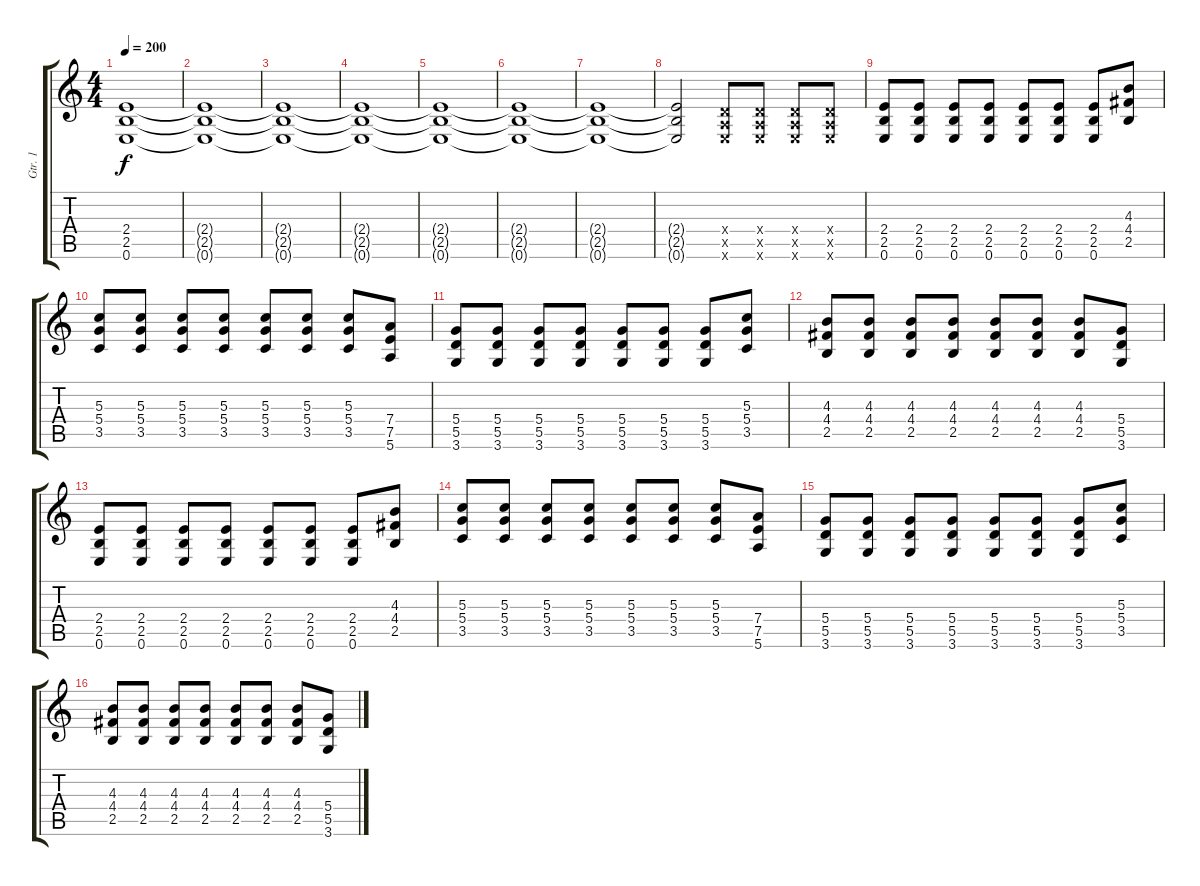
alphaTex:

\track ("Gtr. 1" "Gtr. 1") {instrument distortionguitar}
\staff {score tabs}
\tuning (E4 B3 G3 D3 A2 E2) {hide}
\ts (4 4)
\tempo 200
\clef g2
\ks c
(2.4 2.5 0.6).1{dy f} |
(2.4{t} 2.5{t} 0.6{t}).1 |
(2.4{t} 2.5{t} 0.6{t}).1 |
(2.4{t} 2.5{t} 0.6{t}).1 |
(2.4{t} 2.5{t} 0.6{t}).1 |
(2.4{t} 2.5{t} 0.6{t}).1 |
(2.4{t} 2.5{t} 0.6{t}).1 |
(2.4{t} 2.5{t} 0.6{t}).2 (0.4{x} 0.5{x} 0.6{x}).8 (0.4{x} 0.5{x} 0.6{x}).8 (0.4{x} 0.5{x} 0.6{x}).8 (0.4{x} 0.5{x} 0.6{x}).8 |
(2.4 2.5 0.6).8 (2.4 2.5 0.6).8 (2.4 2.5 0.6).8 (2.4 2.5 0.6).8 (2.4 2.5 0.6).8 (2.4 2.5 0.6).8 (2.4 2.5 0.6).8 (4.3 4.4 2.5).8 |
(5.3 5.4 3.5).8 (5.3 5.4 3.5).8 (5.3 5.4 3.5).8 (5.3 5.4 3.5).8 (5.3 5.4 3.5).8 (5.3 5.4 3.5).8 (5.3 5.4 3.5).8 (7.4 7.5 5.6).8 |
(5.4 5.5 3.6).8 (5.4 5.5 3.6).8 (5.4 5.5 3.6).8 (5.4 5.5 3.6).8 (5.4 5.5 3.6).8 (5.4 5.5 3.6).8 (5.4 5.5 3.6).8 (5.3 5.4 3.5).8 |
(4.3 4.4 2.5).8 (4.3 4.4 2.5).8 (4.3 4.4 2.5).8 (4.3 4.4 2.5).8 (4.3 4.4 2.5).8 (4.3 4.4 2.5).8 (4.3 4.4 2.5).8 (5.4 5.5 3.6).8 |
(2.4 2.5 0.6).8 (2.4 2.5 0.6).8 (2.4 2.5 0.6).8 (2.4 2.5 0.6).8 (2.4 2.5 0.6).8 (2.4 2.5 0.6).8 (2.4 2.5 0.6).8 (4.3 4.4 2.5).8 |
(5.3 5.4 3.5).8 (5.3 5.4 3.5).8 (5.3 5.4 3.5).8 (5.3 5.4 3.5).8 (5.3 5.4 3.5).8 (5.3 5.4 3.5).8 (5.3 5.4 3.5).8 (7.4 7.5 5.6).8 |
(5.4 5.5 3.6).8 (5.4 5.5 3.6).8 (5.4 5.5 3.6).8 (5.4 5.5 3.6).8 (5.4 5.5 3.6).8 (5.4 5.5 3.6).8 (5.4 5.5 3.6).8 (5.3 5.4 3.5).8 |
(4.3 4.4 2.5).8 (4.3 4.4 2.5).8 (4.3 4.4 2.5).8 (4.3 4.4 2.5).8 (4.3 4.4 2.5).8 (4.3 4.4 2.5).8 (4.3 4.4 2.5).8 (5.4 5.5 3.6).8
